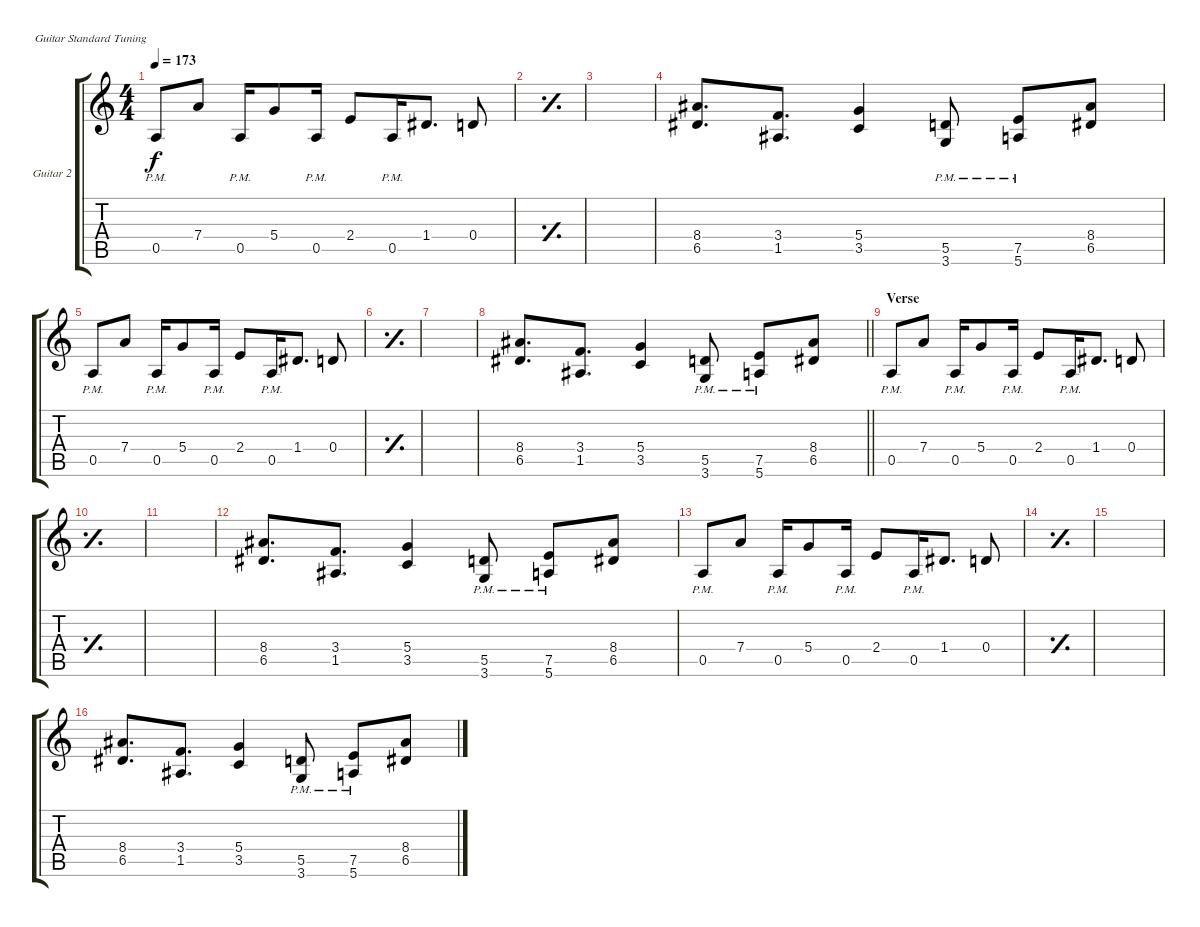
\bracketExtendMode groupsimilarinstruments
\firstSystemTrackNameOrientation horizontal
\otherSystemsTrackNameOrientation horizontal
\track ("Guitar 2" "Guitar 2") {instrument distortionguitar}
\staff {score tabs}
\tuning (E4 B3 G3 D3 A2 E2)
\ts (4 4)
\tempo 173
\clef g2
\ks c
0.5{pm}.8{dy f} 7.4.8 0.5{pm}.16 5.4.8 0.5{pm}.16 2.4.8 0.5{pm}.16 1.4.8{d} 0.4.8 |
\simile simple
|
|
\simile none
(8.4 6.5).8{d} (3.4 1.5).8{d} (5.4 3.5).4 (5.5{pm} 3.6{pm}).8 (7.5{pm} 5.6{pm}).8 (8.4 6.5).8 |
0.5{pm}.8 7.4.8 0.5{pm}.16 5.4.8 0.5{pm}.16 2.4.8 0.5{pm}.16 1.4.8{d} 0.4.8 |
\simile simple
|
|
\simile none
\barLineRight lightlight
(8.4 6.5).8{d} (3.4 1.5).8{d} (5.4 3.5).4 (5.5{pm} 3.6{pm}).8 (7.5{pm} 5.6{pm}).8 (8.4 6.5).8 |
\section ("" "Verse")
0.5{pm}.8 7.4.8 0.5{pm}.16 5.4.8 0.5{pm}.16 2.4.8 0.5{pm}.16 1.4.8{d} 0.4.8 |
\simile simple
|
|
\simile none
(8.4 6.5).8{d} (3.4 1.5).8{d} (5.4 3.5).4 (5.5{pm} 3.6{pm}).8 (7.5{pm} 5.6{pm}).8 (8.4 6.5).8 |
0.5{pm}.8 7.4.8 0.5{pm}.16 5.4.8 0.5{pm}.16 2.4.8 0.5{pm}.16 1.4.8{d} 0.4.8 |
\simile simple
|
|
\simile none
(8.4 6.5).8{d} (3.4 1.5).8{d} (5.4 3.5).4 (5.5{pm} 3.6{pm}).8 (7.5{pm} 5.6{pm}).8 (8.4 6.5).8
